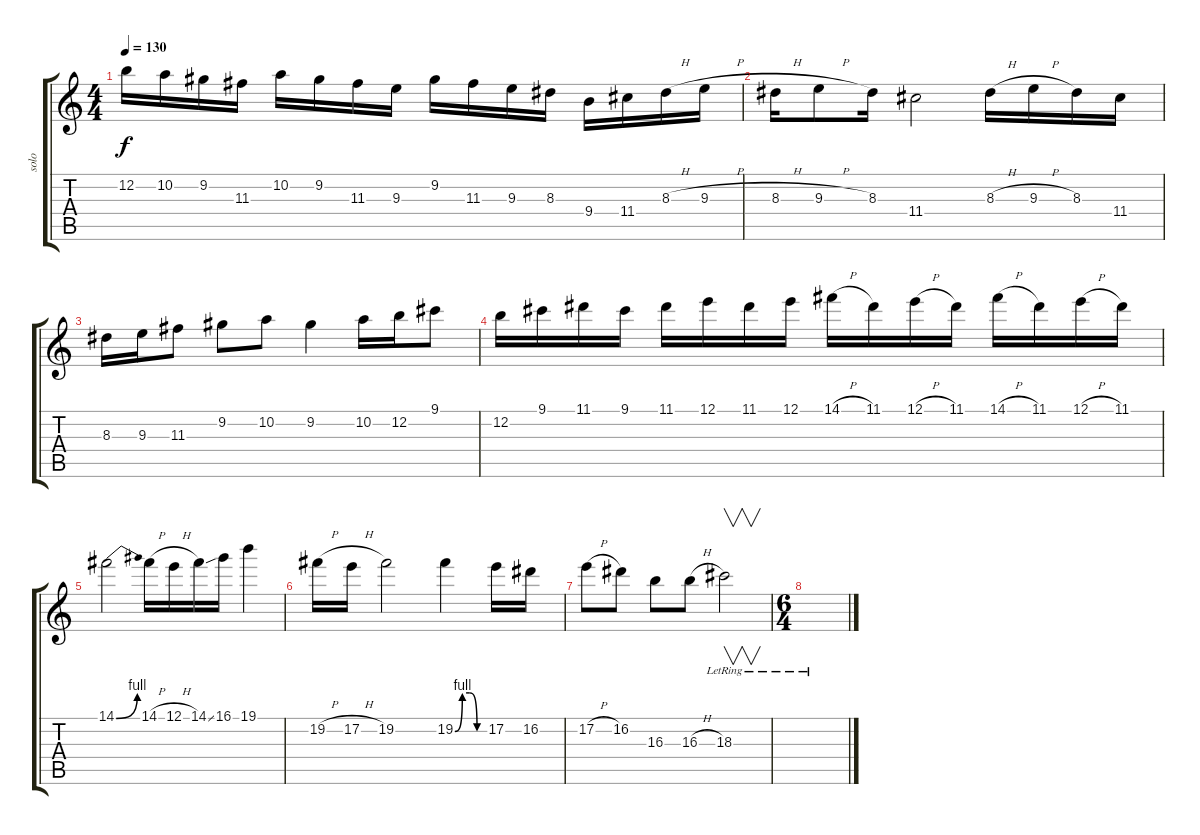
\track ("solo" "solo") {instrument distortionguitar}
\staff {score tabs}
\tuning (E4 B3 G3 D3 A2 E2) {hide}
\ts (4 4)
\tempo 130
\clef g2
\ks c
12.2.16{dy f} 10.2.16 9.2.16 11.3.16 10.2.16 9.2.16 11.3.16 9.3.16 9.2.16 11.3.16 9.3.16 8.3.16 9.4.16 11.4.16 8.3{h}.16 9.3{h}.16 |
8.3{h}.16 9.3{h}.8 8.3.16 11.4.2 8.3{h}.16 9.3{h}.16 8.3.16 11.4.16 |
8.3.16 9.3.16 11.3.8 9.2.8 10.2.8 9.2.4 10.2.16 12.2.16 9.1.8 |
12.2.16 9.1.16 11.1.16 9.1.16 11.1.16 12.1.16 11.1.16 12.1.16 14.1{h}.16 11.1.16 12.1{h}.16 11.1.16 14.1{h}.16 11.1.16 12.1{h}.16 11.1.16 |
14.1{be (bend 0 0 60 4)}.2 14.1{h}.16 12.1{h}.16 14.1{ss}.16 16.1.16 19.1.4 |
19.2{h}.16 17.2{h}.16 19.2.2 19.2{be (custom 0 0 15 4 30 4 45 0 60 0)}.4 17.2.16 16.2.16 |
17.2{h}.8 16.2.8 16.3.8 16.3{h}.8 18.3{lr}.2{v} |
\ts (6 4)
